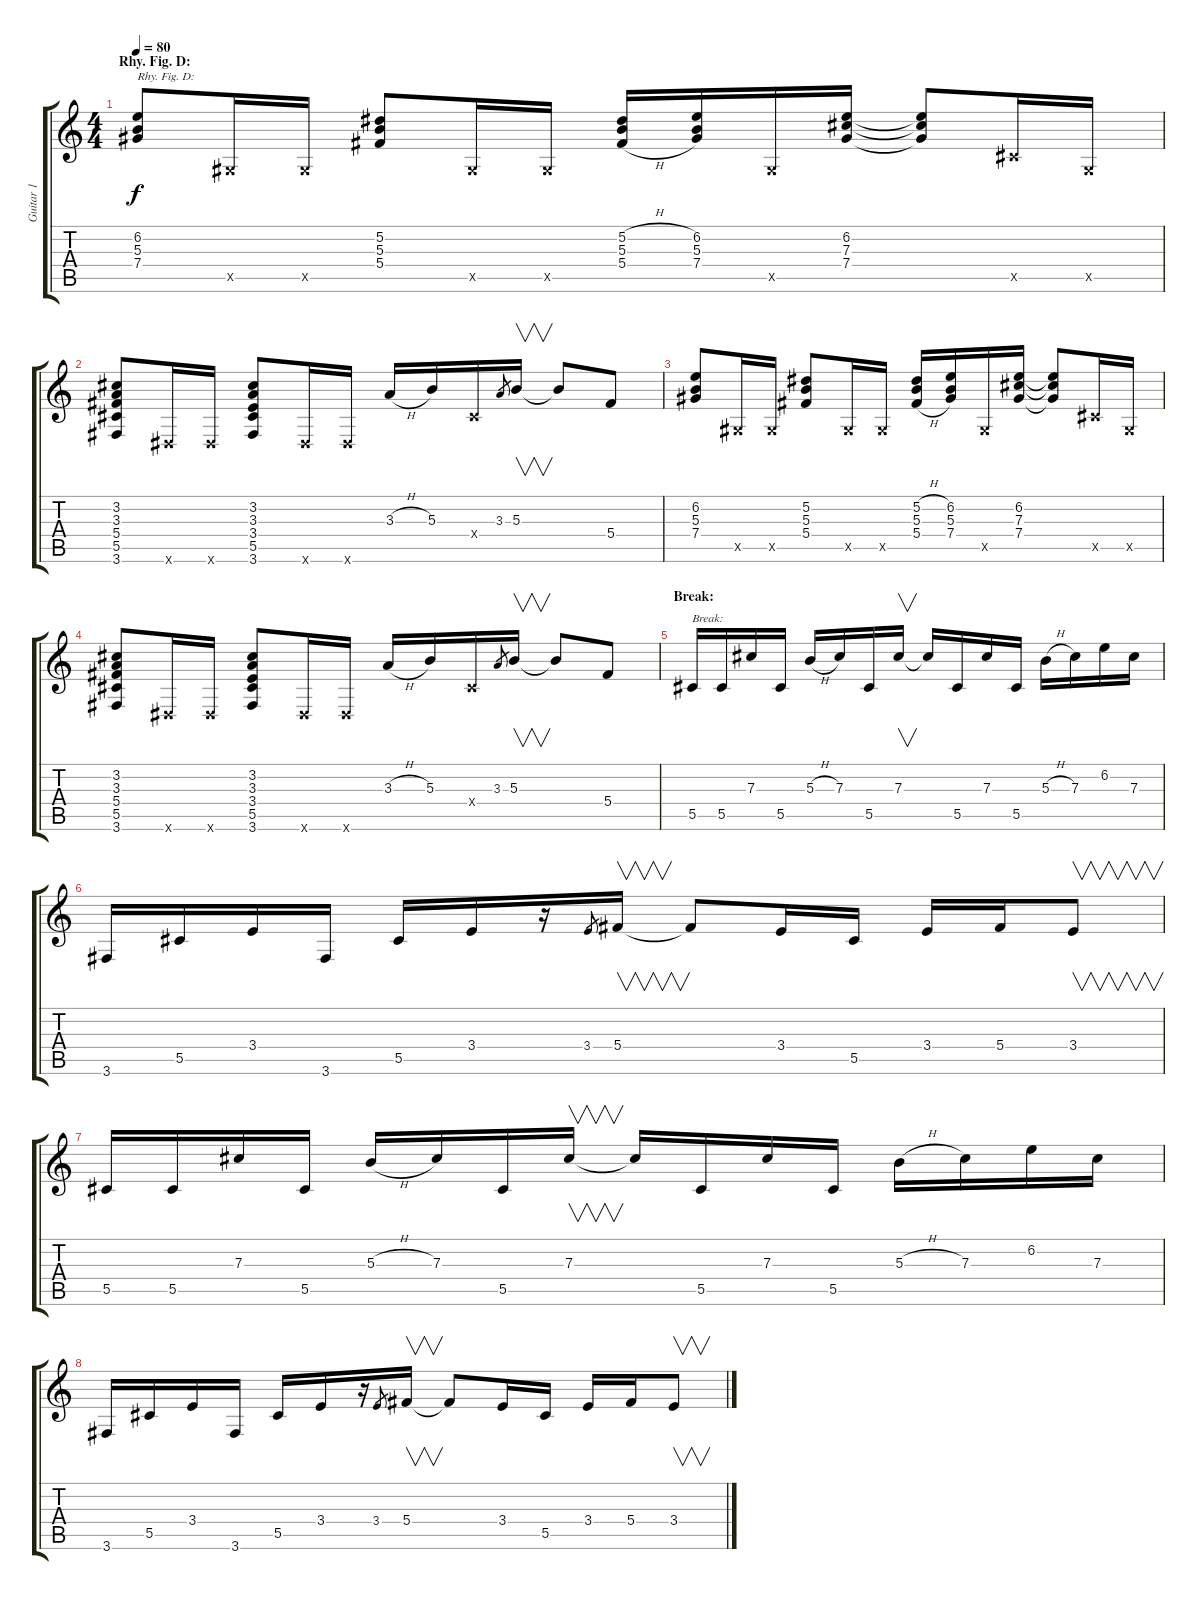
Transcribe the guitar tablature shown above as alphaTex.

\track ("Guitar 1" "Guitar 1") {instrument overdrivenguitar}
\staff {score tabs}
\tuning (Eb4 Bb3 Gb3 Db3 Ab2 Eb2) {hide}
\ts (4 4)
\section ("" "Rhy. Fig. D:")
\tempo 80
\clef g2
\ks c
(6.2 5.3 7.4).8{txt "Rhy. Fig. D:" dy f} 0.5{x}.16 0.5{x}.16 (5.2 5.3 5.4).8 0.5{x}.16 0.5{x}.16 (5.2{h} 5.3 5.4{h}).16 (6.2 5.3 7.4).16 0.5{x}.16 (6.2 7.3 7.4).16 (6.2{t} 7.3{t} 7.4{t}).8 5.5{x}.16 0.5{x}.16 |
(3.2 3.3 5.4 5.5 3.6).8 0.6{x}.16 0.6{x}.16 (3.2 3.3 3.4 5.5 3.6).8 0.6{x}.16 0.6{x}.16 3.3{h}.16 5.3.16 0.4{x}.16 3.3.8{gr} 5.3.16{v} 5.3{t}.8 5.4.8 |
(6.2 5.3 7.4).8 0.5{x}.16 0.5{x}.16 (5.2 5.3 5.4).8 0.5{x}.16 0.5{x}.16 (5.2{h} 5.3 5.4{h}).16 (6.2 5.3 7.4).16 0.5{x}.16 (6.2 7.3 7.4).16 (6.2{t} 7.3{t} 7.4{t}).8 5.5{x}.16 0.5{x}.16 |
(3.2 3.3 5.4 5.5 3.6).8 0.6{x}.16 0.6{x}.16 (3.2 3.3 3.4 5.5 3.6).8 0.6{x}.16 0.6{x}.16 3.3{h}.16 5.3.16 0.4{x}.16 3.3.8{gr} 5.3.16{v} 5.3{t}.8 5.4.8 |
\section ("" "Break:")
5.5.16{txt "Break:"} 5.5.16 7.3.16 5.5.16 5.3{h}.16 7.3.16 5.5.16 7.3.16{v} 7.3{t}.16 5.5.16 7.3.16 5.5.16 5.3{h}.16 7.3.16 6.2.16 7.3.16 |
3.6.16 5.5.16 3.4.16 3.6.16 5.5.16 3.4.16 r.16 3.4.8{gr} 5.4.16{v} 5.4{t}.8 3.4.16 5.5.16 3.4.16 5.4.16 3.4.8{v} |
5.5.16 5.5.16 7.3.16 5.5.16 5.3{h}.16 7.3.16 5.5.16 7.3.16{v} 7.3{t}.16 5.5.16 7.3.16 5.5.16 5.3{h}.16 7.3.16 6.2.16 7.3.16 |
3.6.16 5.5.16 3.4.16 3.6.16 5.5.16 3.4.16 r.16 3.4.8{gr} 5.4.16{v} 5.4{t}.8 3.4.16 5.5.16 3.4.16 5.4.16 3.4.8{v}
